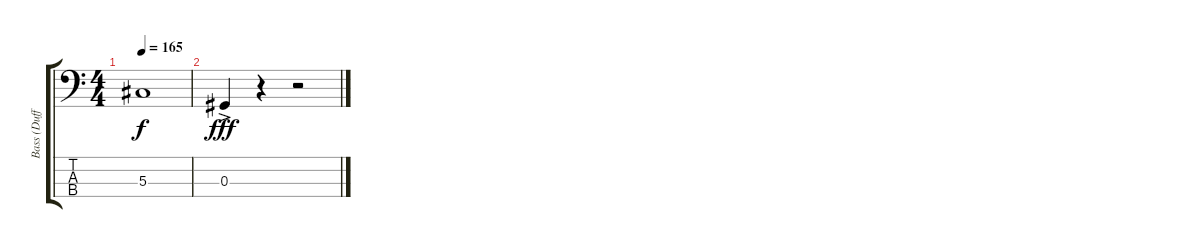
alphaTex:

\track ("Bass (Duff)" "Bass (Duff") {instrument electricbasspick}
\staff {score tabs}
\tuning (Gb2 Db2 Ab1 Eb1) {hide}
\ts (4 4)
\tempo 165
\clef f4
\ks c
5.3{t}.1{dy f} |
0.3{ac}.4{dy fff} r.4 r.2
